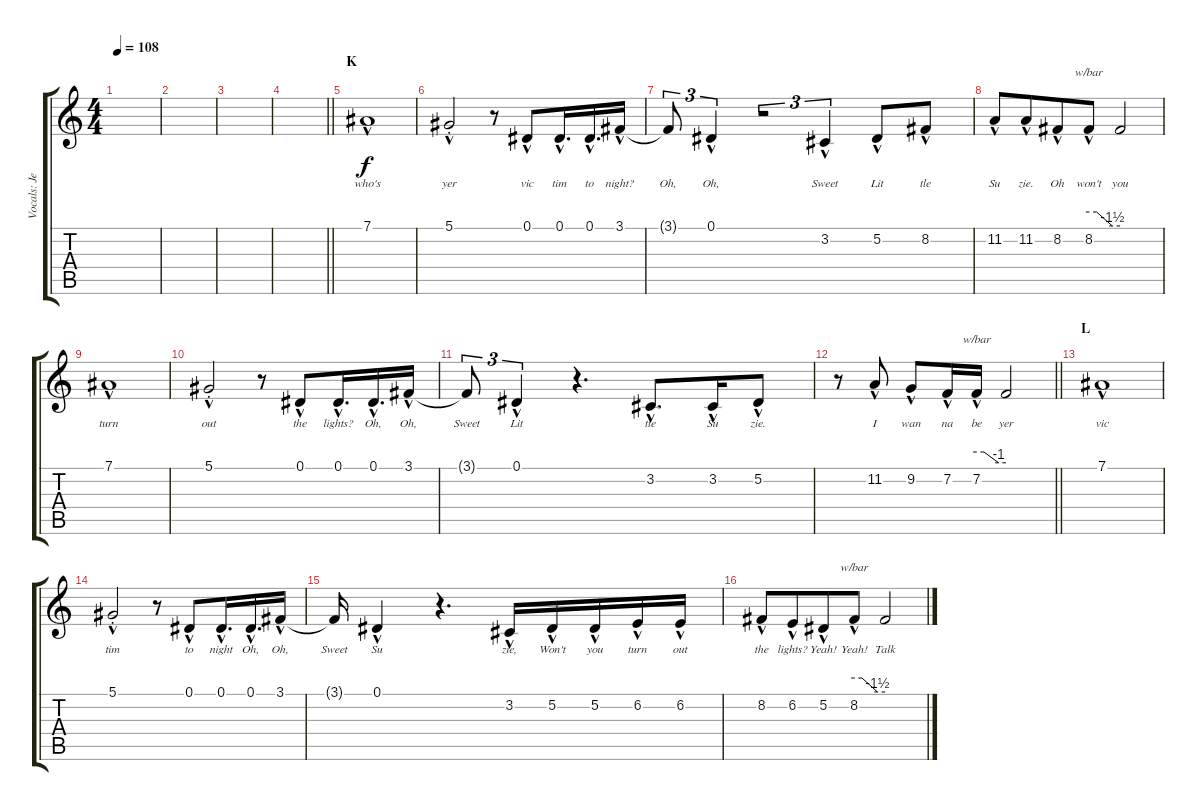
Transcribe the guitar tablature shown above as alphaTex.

\track ("Vocals: Jeff" "Vocals: Je") {instrument lead2sawtooth}
\staff {score tabs}
\tuning (Eb4 Bb3 Gb3 Db3 Ab2 Eb2) {hide}
\ts (4 4)
\tempo 108
\clef g2
\ks c
|
|
|
\barLineRight lightlight
|
\section ("" "K")
7.1{hac}.1{lyrics (0 "who's") lyrics (1 "") lyrics (2 "") lyrics (3 "") lyrics (4 "")} |
5.1{hac st}.2{lyrics (0 "yer") lyrics (1 "") lyrics (2 "") lyrics (3 "") lyrics (4 "")} r.8 0.1{hac}.8{lyrics (0 "vic") lyrics (1 "") lyrics (2 "") lyrics (3 "") lyrics (4 "") beam merge} 0.1{hac}.16{d lyrics (0 "tim") lyrics (1 "") lyrics (2 "") lyrics (3 "") lyrics (4 "")} 0.1{hac}.16{d lyrics (0 "to") lyrics (1 "") lyrics (2 "") lyrics (3 "") lyrics (4 "")} 3.1{hac}.16{lyrics (0 "night?") lyrics (1 "") lyrics (2 "") lyrics (3 "") lyrics (4 "")} |
3.1{t}.8{tu (3 2) lyrics (0 "Oh,") lyrics (1 "") lyrics (2 "") lyrics (3 "") lyrics (4 "")} 0.1{hac}.4{tu (3 2) lyrics (0 "Oh,") lyrics (1 "") lyrics (2 "") lyrics (3 "") lyrics (4 "")} r.2{tu (3 2)} 3.2{hac}.4{tu (3 2) lyrics (0 "Sweet") lyrics (1 "") lyrics (2 "") lyrics (3 "") lyrics (4 "") beam merge} 5.2{hac}.8{lyrics (0 "Lit") lyrics (1 "") lyrics (2 "") lyrics (3 "") lyrics (4 "")} 8.2{hac}.8{lyrics (0 "tle") lyrics (1 "") lyrics (2 "") lyrics (3 "") lyrics (4 "")} |
11.2{hac}.8{lyrics (0 "Su") lyrics (1 "") lyrics (2 "") lyrics (3 "") lyrics (4 "")} 11.2{hac}.8{lyrics (0 "zie.") lyrics (1 "") lyrics (2 "") lyrics (3 "") lyrics (4 "") beam merge} 8.2{hac}.8{lyrics (0 "Oh") lyrics (1 "") lyrics (2 "") lyrics (3 "") lyrics (4 "")} 8.2{hac}.8{tbe (custom default 0 0 15 0 45 -6 60 -6) lyrics (0 "won't") lyrics (1 "") lyrics (2 "") lyrics (3 "") lyrics (4 "")} 8.2{t}.2{lyrics (0 "you") lyrics (1 "") lyrics (2 "") lyrics (3 "") lyrics (4 "")} |
7.1{hac}.1{lyrics (0 "turn") lyrics (1 "") lyrics (2 "") lyrics (3 "") lyrics (4 "")} |
5.1{hac st}.2{lyrics (0 "out") lyrics (1 "") lyrics (2 "") lyrics (3 "") lyrics (4 "")} r.8 0.1{hac}.8{lyrics (0 "the") lyrics (1 "") lyrics (2 "") lyrics (3 "") lyrics (4 "") beam merge} 0.1{hac}.16{d lyrics (0 "lights?") lyrics (1 "") lyrics (2 "") lyrics (3 "") lyrics (4 "")} 0.1{hac}.16{d lyrics (0 "Oh,") lyrics (1 "") lyrics (2 "") lyrics (3 "") lyrics (4 "")} 3.1{hac}.16{lyrics (0 "Oh,") lyrics (1 "") lyrics (2 "") lyrics (3 "") lyrics (4 "")} |
3.1{t}.8{tu (3 2) lyrics (0 "Sweet") lyrics (1 "") lyrics (2 "") lyrics (3 "") lyrics (4 "")} 0.1{hac}.4{tu (3 2) lyrics (0 "Lit") lyrics (1 "") lyrics (2 "") lyrics (3 "") lyrics (4 "")} r.4{d} 3.2{hac}.8{d lyrics (0 "tle") lyrics (1 "") lyrics (2 "") lyrics (3 "") lyrics (4 "") beam merge} 3.2{hac}.16{lyrics (0 "Su") lyrics (1 "") lyrics (2 "") lyrics (3 "") lyrics (4 "")} 5.2{hac}.8{lyrics (0 "zie.") lyrics (1 "") lyrics (2 "") lyrics (3 "") lyrics (4 "")} |
\barLineRight lightlight
r.8 11.2{hac}.8{lyrics (0 "I") lyrics (1 "") lyrics (2 "") lyrics (3 "") lyrics (4 "")} 9.2{hac}.8{lyrics (0 "wan") lyrics (1 "") lyrics (2 "") lyrics (3 "") lyrics (4 "") beam merge} 7.2{hac}.16{lyrics (0 "na") lyrics (1 "") lyrics (2 "") lyrics (3 "") lyrics (4 "")} 7.2{hac}.16{tbe (custom default 0 0 15 0 45 -4 60 -4) lyrics (0 "be") lyrics (1 "") lyrics (2 "") lyrics (3 "") lyrics (4 "")} 7.2{t}.2{lyrics (0 "yer") lyrics (1 "") lyrics (2 "") lyrics (3 "") lyrics (4 "")} |
\section ("" "L")
7.1{hac}.1{lyrics (0 "vic") lyrics (1 "") lyrics (2 "") lyrics (3 "") lyrics (4 "")} |
5.1{hac st}.2{lyrics (0 "tim") lyrics (1 "") lyrics (2 "") lyrics (3 "") lyrics (4 "")} r.8 0.1{hac}.8{lyrics (0 "to") lyrics (1 "") lyrics (2 "") lyrics (3 "") lyrics (4 "") beam merge} 0.1{hac}.16{d lyrics (0 "night") lyrics (1 "") lyrics (2 "") lyrics (3 "") lyrics (4 "")} 0.1{hac}.16{d lyrics (0 "Oh,") lyrics (1 "") lyrics (2 "") lyrics (3 "") lyrics (4 "")} 3.1{hac}.16{lyrics (0 "Oh,") lyrics (1 "") lyrics (2 "") lyrics (3 "") lyrics (4 "")} |
3.1{t}.16{lyrics (0 "Sweet") lyrics (1 "") lyrics (2 "") lyrics (3 "") lyrics (4 "")} 0.1{hac}.4{lyrics (0 "Su") lyrics (1 "") lyrics (2 "") lyrics (3 "") lyrics (4 "")} r.4{d} 3.2{hac}.16{lyrics (0 "zie,") lyrics (1 "") lyrics (2 "") lyrics (3 "") lyrics (4 "") beam merge} 5.2{hac}.16{lyrics (0 "Won't") lyrics (1 "") lyrics (2 "") lyrics (3 "") lyrics (4 "")} 5.2{hac}.16{lyrics (0 "you") lyrics (1 "") lyrics (2 "") lyrics (3 "") lyrics (4 "")} 6.2{hac}.16{lyrics (0 "turn") lyrics (1 "") lyrics (2 "") lyrics (3 "") lyrics (4 "")} 6.2{hac}.16{lyrics (0 "out") lyrics (1 "") lyrics (2 "") lyrics (3 "") lyrics (4 "")} |
8.2{hac}.8{lyrics (0 "the") lyrics (1 "") lyrics (2 "") lyrics (3 "") lyrics (4 "")} 6.2{hac}.8{lyrics (0 "lights?") lyrics (1 "") lyrics (2 "") lyrics (3 "") lyrics (4 "") beam merge} 5.2{hac}.8{lyrics (0 "Yeah!") lyrics (1 "") lyrics (2 "") lyrics (3 "") lyrics (4 "")} 8.2{hac}.8{tbe (custom default 0 0 15 0 45 -6 60 -6) lyrics (0 "Yeah!") lyrics (1 "") lyrics (2 "") lyrics (3 "") lyrics (4 "")} 8.2{t}.2{lyrics (0 "Talk") lyrics (1 "") lyrics (2 "") lyrics (3 "") lyrics (4 "")}
